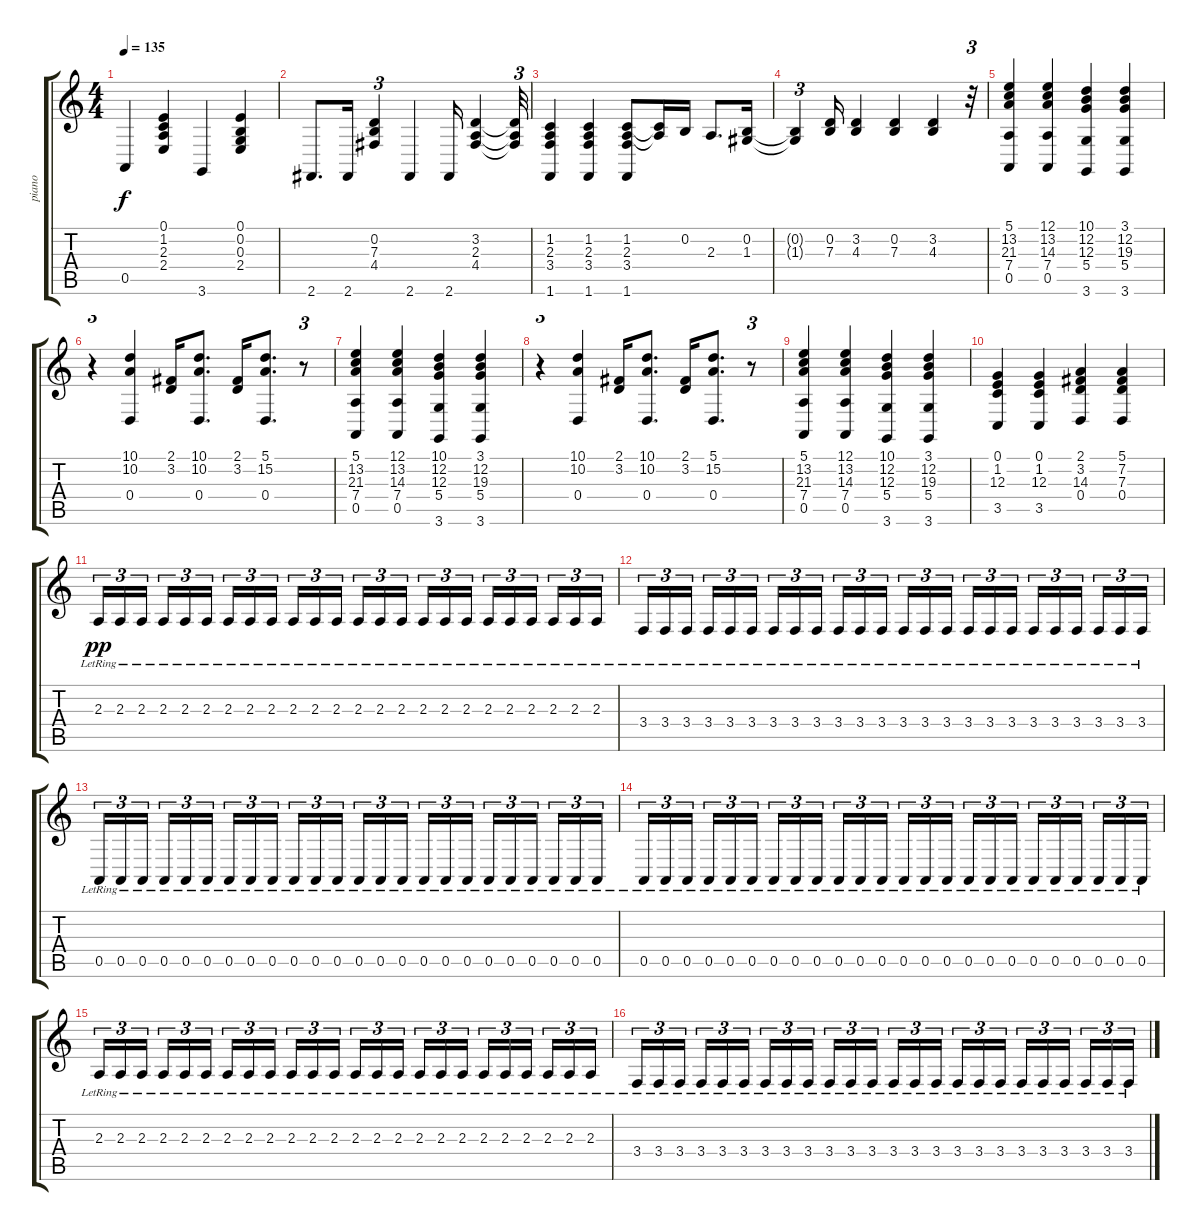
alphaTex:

\track ("piano" "piano") {instrument brightacousticpiano}
\staff {score tabs}
\tuning (E4 B3 G3 D3 A2 E2) {hide}
\ts (4 4)
\tempo 135
\clef g2
\ks c
0.5.4{dy f} (0.1 1.2 2.3 2.4).4 3.6.4 (0.1 0.2 0.3 2.4).4 |
2.6.8{d} 2.6.16 (0.2 7.3 4.4).4{tu (3 2)} 2.6.4 2.6.16 (3.2 2.3 4.4).4 (3.2{t} 2.3{t} 4.4{t}).32{tu (3 2)} |
(1.2 2.3 3.4 1.6).4 (1.2 2.3 3.4 1.6).4 (1.2 2.3 3.4 1.6).8 (1.2{t} 2.3{t}).16 0.2.16 2.3.8{d} (0.2 1.3).16 |
(0.2{t} 1.3{t}).4{tu (3 2)} (0.2 7.3).16 (3.2 4.3).4 (0.2 7.3).4 (3.2 4.3).4 r.32{tu (3 2)} |
(5.1 13.2 21.3 7.4 0.5).4 (12.1 13.2 14.3 7.4 0.5).4 (10.1 12.2 12.3 5.4 3.6).4 (3.1 12.2 19.3 5.4 3.6).4 |
r.4{tu (3 2)} (10.1 10.2 0.4).4 (2.1 3.2).16 (10.1 10.2 0.4).8{d} (2.1 3.2).16 (5.1 15.2 0.4).8{d} r.8{tu (3 2)} |
(5.1 13.2 21.3 7.4 0.5).4 (12.1 13.2 14.3 7.4 0.5).4 (10.1 12.2 12.3 5.4 3.6).4 (3.1 12.2 19.3 5.4 3.6).4 |
r.4{tu (3 2)} (10.1 10.2 0.4).4 (2.1 3.2).16 (10.1 10.2 0.4).8{d} (2.1 3.2).16 (5.1 15.2 0.4).8{d} r.8{tu (3 2)} |
(5.1 13.2 21.3 7.4 0.5).4 (12.1 13.2 14.3 7.4 0.5).4 (10.1 12.2 12.3 5.4 3.6).4 (3.1 12.2 19.3 5.4 3.6).4 |
(0.1 1.2 12.3 3.5).4 (0.1 1.2 12.3 3.5).4 (2.1 3.2 14.3 0.4).4 (5.1 7.2 7.3 0.4).4 |
2.3{lr}.16{tu (3 2) dy pp volume 16} 2.3{lr}.16{tu (3 2)} 2.3{lr}.16{tu (3 2) beam splitsecondary} 2.3{lr}.16{tu (3 2)} 2.3{lr}.16{tu (3 2)} 2.3{lr}.16{tu (3 2)} 2.3{lr}.16{tu (3 2)} 2.3{lr}.16{tu (3 2)} 2.3{lr}.16{tu (3 2) beam splitsecondary} 2.3{lr}.16{tu (3 2)} 2.3{lr}.16{tu (3 2)} 2.3{lr}.16{tu (3 2)} 2.3{lr}.16{tu (3 2)} 2.3{lr}.16{tu (3 2)} 2.3{lr}.16{tu (3 2) beam splitsecondary} 2.3{lr}.16{tu (3 2)} 2.3{lr}.16{tu (3 2)} 2.3{lr}.16{tu (3 2)} 2.3{lr}.16{tu (3 2)} 2.3{lr}.16{tu (3 2)} 2.3{lr}.16{tu (3 2) beam splitsecondary} 2.3{lr}.16{tu (3 2)} 2.3{lr}.16{tu (3 2)} 2.3{lr}.16{tu (3 2) volume 13} |
3.4{lr}.16{tu (3 2) volume 16} 3.4{lr}.16{tu (3 2)} 3.4{lr}.16{tu (3 2) beam splitsecondary} 3.4{lr}.16{tu (3 2)} 3.4{lr}.16{tu (3 2)} 3.4{lr}.16{tu (3 2)} 3.4{lr}.16{tu (3 2)} 3.4{lr}.16{tu (3 2)} 3.4{lr}.16{tu (3 2) beam splitsecondary} 3.4{lr}.16{tu (3 2)} 3.4{lr}.16{tu (3 2)} 3.4{lr}.16{tu (3 2)} 3.4{lr}.16{tu (3 2)} 3.4{lr}.16{tu (3 2)} 3.4{lr}.16{tu (3 2) beam splitsecondary} 3.4{lr}.16{tu (3 2)} 3.4{lr}.16{tu (3 2)} 3.4{lr}.16{tu (3 2)} 3.4{lr}.16{tu (3 2)} 3.4{lr}.16{tu (3 2)} 3.4{lr}.16{tu (3 2) beam splitsecondary} 3.4{lr}.16{tu (3 2)} 3.4{lr}.16{tu (3 2)} 3.4{lr}.16{tu (3 2) volume 13} |
0.5{lr}.16{tu (3 2) volume 16} 0.5{lr}.16{tu (3 2)} 0.5{lr}.16{tu (3 2) beam splitsecondary} 0.5{lr}.16{tu (3 2)} 0.5{lr}.16{tu (3 2)} 0.5{lr}.16{tu (3 2)} 0.5{lr}.16{tu (3 2)} 0.5{lr}.16{tu (3 2)} 0.5{lr}.16{tu (3 2) beam splitsecondary} 0.5{lr}.16{tu (3 2)} 0.5{lr}.16{tu (3 2)} 0.5{lr}.16{tu (3 2)} 0.5{lr}.16{tu (3 2)} 0.5{lr}.16{tu (3 2)} 0.5{lr}.16{tu (3 2) beam splitsecondary} 0.5{lr}.16{tu (3 2)} 0.5{lr}.16{tu (3 2)} 0.5{lr}.16{tu (3 2)} 0.5{lr}.16{tu (3 2)} 0.5{lr}.16{tu (3 2)} 0.5{lr}.16{tu (3 2) beam splitsecondary} 0.5{lr}.16{tu (3 2)} 0.5{lr}.16{tu (3 2)} 0.5{lr}.16{tu (3 2)} |
0.5{lr}.16{tu (3 2)} 0.5{lr}.16{tu (3 2)} 0.5{lr}.16{tu (3 2) beam splitsecondary} 0.5{lr}.16{tu (3 2)} 0.5{lr}.16{tu (3 2)} 0.5{lr}.16{tu (3 2)} 0.5{lr}.16{tu (3 2)} 0.5{lr}.16{tu (3 2)} 0.5{lr}.16{tu (3 2) beam splitsecondary} 0.5{lr}.16{tu (3 2)} 0.5{lr}.16{tu (3 2)} 0.5{lr}.16{tu (3 2)} 0.5{lr}.16{tu (3 2)} 0.5{lr}.16{tu (3 2)} 0.5{lr}.16{tu (3 2) beam splitsecondary} 0.5{lr}.16{tu (3 2)} 0.5{lr}.16{tu (3 2)} 0.5{lr}.16{tu (3 2)} 0.5{lr}.16{tu (3 2)} 0.5{lr}.16{tu (3 2)} 0.5{lr}.16{tu (3 2) beam splitsecondary} 0.5{lr}.16{tu (3 2)} 0.5{lr}.16{tu (3 2)} 0.5{lr}.16{tu (3 2)} |
2.3{lr}.16{tu (3 2) volume 16} 2.3{lr}.16{tu (3 2)} 2.3{lr}.16{tu (3 2) beam splitsecondary} 2.3{lr}.16{tu (3 2)} 2.3{lr}.16{tu (3 2)} 2.3{lr}.16{tu (3 2)} 2.3{lr}.16{tu (3 2)} 2.3{lr}.16{tu (3 2)} 2.3{lr}.16{tu (3 2) beam splitsecondary} 2.3{lr}.16{tu (3 2)} 2.3{lr}.16{tu (3 2)} 2.3{lr}.16{tu (3 2)} 2.3{lr}.16{tu (3 2)} 2.3{lr}.16{tu (3 2)} 2.3{lr}.16{tu (3 2) beam splitsecondary} 2.3{lr}.16{tu (3 2)} 2.3{lr}.16{tu (3 2)} 2.3{lr}.16{tu (3 2)} 2.3{lr}.16{tu (3 2)} 2.3{lr}.16{tu (3 2)} 2.3{lr}.16{tu (3 2) beam splitsecondary} 2.3{lr}.16{tu (3 2)} 2.3{lr}.16{tu (3 2)} 2.3{lr}.16{tu (3 2) volume 13} |
3.4{lr}.16{tu (3 2) volume 16} 3.4{lr}.16{tu (3 2)} 3.4{lr}.16{tu (3 2) beam splitsecondary} 3.4{lr}.16{tu (3 2)} 3.4{lr}.16{tu (3 2)} 3.4{lr}.16{tu (3 2)} 3.4{lr}.16{tu (3 2)} 3.4{lr}.16{tu (3 2)} 3.4{lr}.16{tu (3 2) beam splitsecondary} 3.4{lr}.16{tu (3 2)} 3.4{lr}.16{tu (3 2)} 3.4{lr}.16{tu (3 2)} 3.4{lr}.16{tu (3 2)} 3.4{lr}.16{tu (3 2)} 3.4{lr}.16{tu (3 2) beam splitsecondary} 3.4{lr}.16{tu (3 2)} 3.4{lr}.16{tu (3 2)} 3.4{lr}.16{tu (3 2)} 3.4{lr}.16{tu (3 2)} 3.4{lr}.16{tu (3 2)} 3.4{lr}.16{tu (3 2) beam splitsecondary} 3.4{lr}.16{tu (3 2)} 3.4{lr}.16{tu (3 2)} 3.4{lr}.16{tu (3 2) volume 13}
